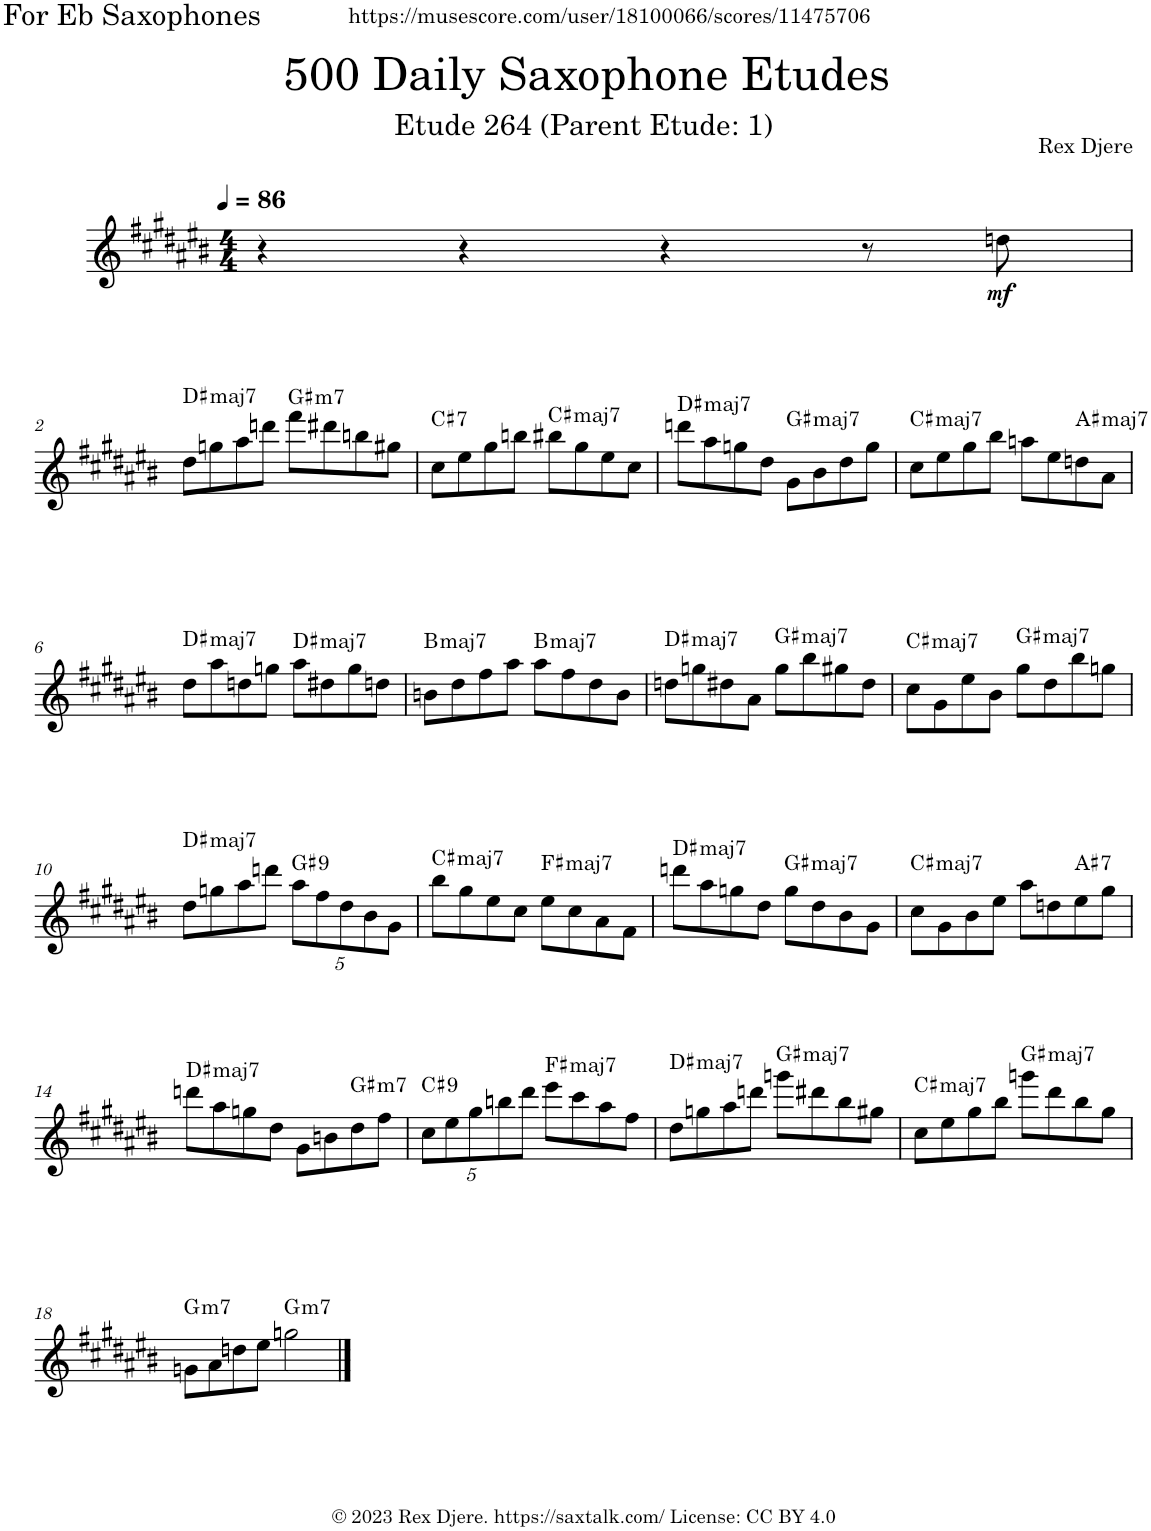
**kern	**dynam	**harte
*part1	*part1	*part1
*staff1	*staff1	*
*I"Alto Saxophone	*	*
*I'A. Sax.	*	*
*clefG2	*	*
*Trd5c9	*	*
*k[f#c#g#d#a#e#b#]	*	*
*M4/4	*	*
*MM86	*	*
=1	=1	=1
4r	.	.
4r	.	.
4r	.	.
8r	.	.
!	!LO:DY:b	!
8ddn\	mf	.
!!LO:LB:g=z
=2	=2	=2
!	!	!LO:H:kt=maj7
8dd#\L	.	D#:maj7
8ggn\	.	.
8aa#\	.	.
8dddn\J	.	.
!	!	!LO:H:kt=m7
8fff#\L	.	G#:min7
8ddd#X\	.	.
8bbn\	.	.
8gg#X\J	.	.
=3	=3	=3
!	!	!LO:H:kt=7
8cc#\L	.	C#:7
8ee#\	.	.
8gg#\	.	.
8bbn\J	.	.
!	!	!LO:H:kt=maj7
8bb#X\L	.	C#:maj7
8gg#\	.	.
8ee#\	.	.
8cc#\J	.	.
=4	=4	=4
!	!	!LO:H:kt=maj7
8dddn\L	.	D#:maj7
8aa#\	.	.
8ggn\	.	.
8dd#\J	.	.
!	!	!LO:H:kt=maj7
8g#\L	.	G#:maj7
8b#\	.	.
8dd#\	.	.
8gg\J	.	.
=5	=5	=5
!	!	!LO:H:kt=maj7
8cc#\L	.	C#:maj7
8ee#\	.	.
8gg#\	.	.
8bb#\J	.	.
8aan\L	.	.
8ee#\	.	.
!	!	!LO:H:kt=maj7
8ddn\	.	A#:maj7
8a#\J	.	.
!!LO:LB:g=z
=6	=6	=6
!	!	!LO:H:kt=maj7
8dd#\L	.	D#:maj7
8aa#\	.	.
8ddn\	.	.
8ggn\J	.	.
!	!	!LO:H:kt=maj7
8aa#\L	.	D#:maj7
8dd#X\	.	.
8gg\	.	.
8ddn\J	.	.
=7	=7	=7
!	!	!LO:H:kt=maj7
8bn\L	.	B:maj7
8dd#\	.	.
8ff#\	.	.
8aa#\J	.	.
!	!	!LO:H:kt=maj7
8aa#\L	.	B:maj7
8ff#\	.	.
8dd#\	.	.
8b\J	.	.
=8	=8	=8
!	!	!LO:H:kt=maj7
8ddn\L	.	D#:maj7
8ggn\	.	.
8dd#X\	.	.
8a#\J	.	.
!	!	!LO:H:kt=maj7
8gg\L	.	G#:maj7
8bb#\	.	.
8gg#X\	.	.
8dd#\J	.	.
=9	=9	=9
!	!	!LO:H:kt=maj7
8cc#\L	.	C#:maj7
8g#\	.	.
8ee#\	.	.
8b#\J	.	.
!	!	!LO:H:kt=maj7
8gg#\L	.	G#:maj7
8dd#\	.	.
8bb#\	.	.
8ggn\J	.	.
!!LO:LB:g=z
=10	=10	=10
!	!	!LO:H:kt=maj7
8dd#\L	.	D#:maj7
8ggn\	.	.
8aa#\	.	.
8dddn\J	.	.
*Xbrackettup	*	*
!	!	!LO:H:kt=9
10aa#\L	.	G#:9
10ff#\	.	.
10dd#\	.	.
10b#\	.	.
10g#\J	.	.
=11	=11	=11
!	!	!LO:H:kt=maj7
8bb#\L	.	C#:maj7
8gg#\	.	.
8ee#\	.	.
8cc#\J	.	.
!	!	!LO:H:kt=maj7
8ee#\L	.	F#:maj7
8cc#\	.	.
8a#\	.	.
8f#\J	.	.
=12	=12	=12
!	!	!LO:H:kt=maj7
8dddn\L	.	D#:maj7
8aa#\	.	.
8ggn\	.	.
8dd#\J	.	.
!	!	!LO:H:kt=maj7
8gg\L	.	G#:maj7
8dd#\	.	.
8b#\	.	.
8g#\J	.	.
=13	=13	=13
!	!	!LO:H:kt=maj7
8cc#\L	.	C#:maj7
8g#\	.	.
8b#\	.	.
8ee#\J	.	.
8aa#\L	.	.
8ddn\	.	.
!	!	!LO:H:kt=7
8ee#\	.	A#:7
8gg#\J	.	.
!!LO:LB:g=z
=14	=14	=14
!	!	!LO:H:kt=maj7
8dddn\L	.	D#:maj7
8aa#\	.	.
8ggn\	.	.
8dd#\J	.	.
8g#\L	.	.
8bn\	.	.
!	!	!LO:H:kt=m7
8dd#\	.	G#:min7
8ff#\J	.	.
=15	=15	=15
!	!	!LO:H:kt=9
10cc#\L	.	C#:9
10ee#\	.	.
10gg#\	.	.
10bbn\	.	.
10ddd#\J	.	.
!	!	!LO:H:kt=maj7
8eee#\L	.	F#:maj7
8ccc#\	.	.
8aa#\	.	.
8ff#\J	.	.
=16	=16	=16
!	!	!LO:H:kt=maj7
8dd#\L	.	D#:maj7
8ggn\	.	.
8aa#\	.	.
8dddn\J	.	.
!	!	!LO:H:kt=maj7
8gggn\L	.	G#:maj7
8ddd#X\	.	.
8bb#\	.	.
8gg#X\J	.	.
=17	=17	=17
!	!	!LO:H:kt=maj7
8cc#\L	.	C#:maj7
8ee#\	.	.
8gg#\	.	.
8bb#\J	.	.
!	!	!LO:H:kt=maj7
8gggn\L	.	G#:maj7
8ddd#\	.	.
8bb#\	.	.
8gg#\J	.	.
!!LO:LB:g=z
=18	=18	=18
!	!	!LO:H:kt=m7
8gn\L	.	G:min7
8a#\	.	.
8ddn\	.	.
8ee#\J	.	.
!	!	!LO:H:kt=m7
2ggn\	.	G:min7
==	==	==
*-	*-	*-
